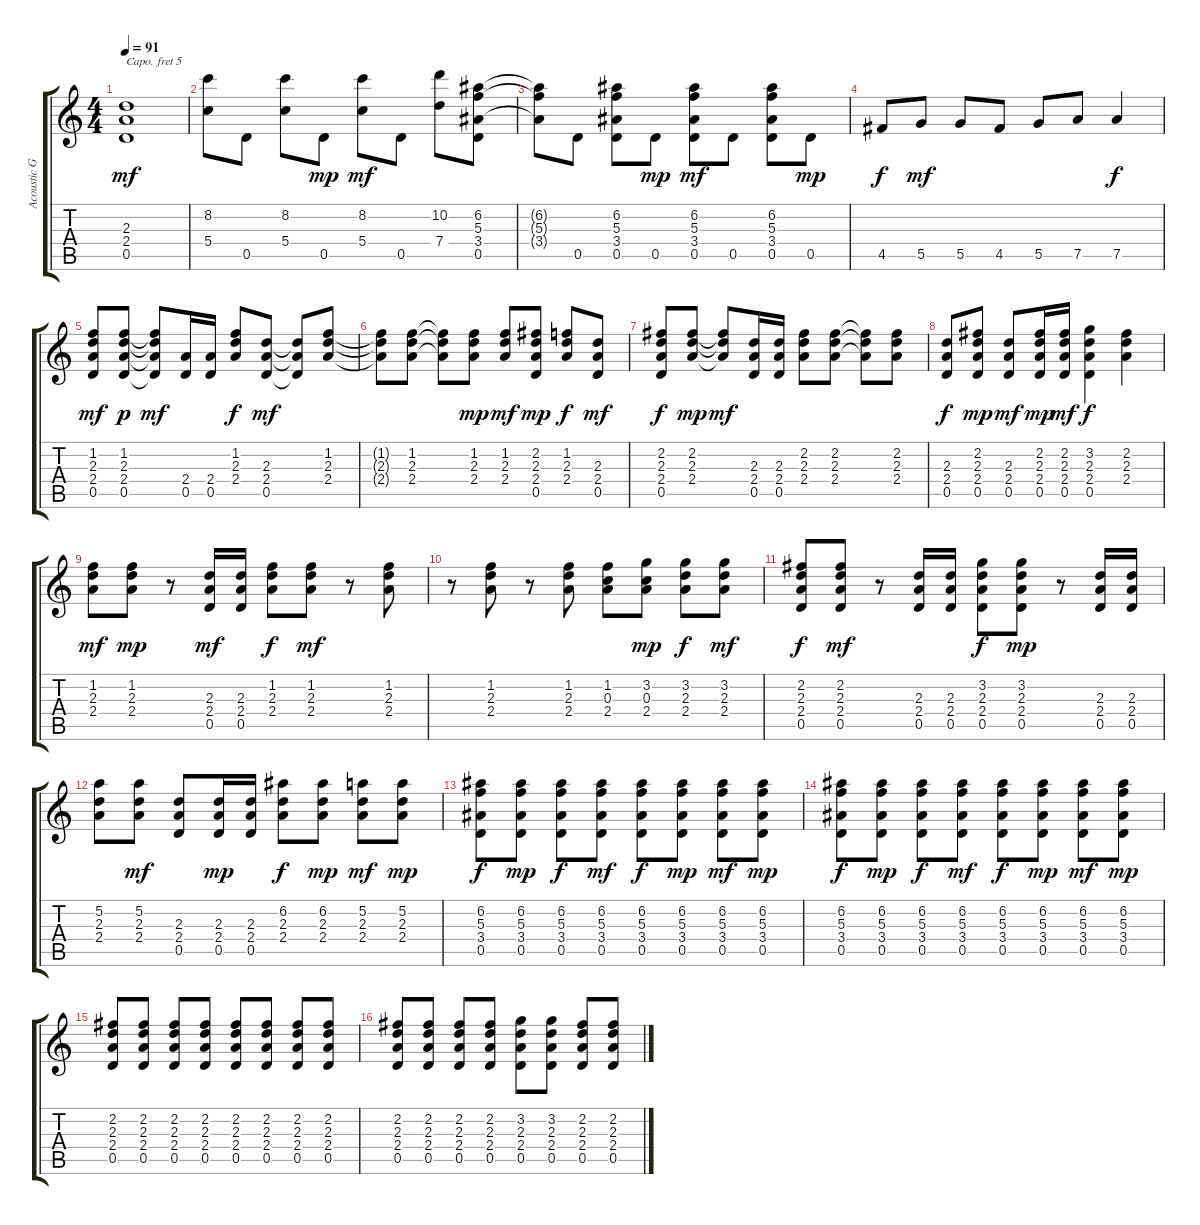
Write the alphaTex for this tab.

\track ("Acoustic Guitar" "Acoustic G") {instrument acousticguitarsteel}
\staff {score tabs}
\capo 5
\tuning (E4 B3 G3 D3 A2 E2) {hide}
\ts (4 4)
\tempo 91
\clef g2
\ks c
(2.3{t} 2.4{t} 0.5{t}).1{dy mf} |
(8.2 5.4).8 0.5.8 (8.2 5.4).8 0.5.8{dy mp} (8.2 5.4).8{dy mf} 0.5.8 (10.2 7.4).8 (6.2 5.3 3.4 0.5).8 |
(6.2{t} 5.3{t} 3.4{t}).8 0.5.8 (6.2 5.3 3.4 0.5).8 0.5.8{dy mp} (6.2 5.3 3.4 0.5).8{dy mf} 0.5.8 (6.2 5.3 3.4 0.5).8 0.5.8{dy mp} |
4.5.8{dy f} 5.5.8{dy mf} 5.5.8 4.5.8 5.5.8 7.5.8 7.5.4{dy f} |
(1.2 2.3 2.4 0.5).8{dy mf} (1.2 2.3 2.4 0.5).8{dy p} (1.2{t} 2.3{t} 2.4{t} 0.5{t}).8{dy mf} (2.4 0.5).16 (2.4 0.5).16 (1.2 2.3 2.4).8{dy f} (2.3 2.4 0.5).8{dy mf} (2.3{t} 2.4{t} 0.5{t}).8 (1.2 2.3 2.4).8 |
(1.2{t} 2.3{t} 2.4{t}).8 (1.2 2.3 2.4).8 (1.2{t} 2.3{t} 2.4{t}).8 (1.2 2.3 2.4).8{dy mp} (1.2 2.3 2.4).8{dy mf} (2.2 2.3 2.4 0.5).8{dy mp} (1.2 2.3 2.4).8{dy f} (2.3 2.4 0.5).8{dy mf} |
(2.2 2.3 2.4 0.5).8{dy f} (2.2 2.3 2.4).8{dy mp} (2.2{t} 2.3{t} 2.4{t}).8{dy mf} (2.3 2.4 0.5).16 (2.3 2.4 0.5).16 (2.2 2.3 2.4).8 (2.2 2.3 2.4).8 (2.2{t} 2.3{t} 2.4{t}).8 (2.2 2.3 2.4).8 |
(2.3 2.4 0.5).8{dy f} (2.2 2.3 2.4 0.5).8{dy mp} (2.3 2.4 0.5).8{dy mf} (2.2 2.3 2.4 0.5).16{dy mp} (2.2 2.3 2.4 0.5).16{dy mf} (3.2 2.3 2.4 0.5).4{dy f} (2.2 2.3 2.4).4 |
(1.2 2.3 2.4).8{dy mf} (1.2 2.3 2.4).8{dy mp} r.8 (2.3 2.4 0.5).16{dy mf} (2.3 2.4 0.5).16 (1.2 2.3 2.4).8{dy f} (1.2 2.3 2.4).8{dy mf} r.8 (1.2 2.3 2.4).8 |
r.8 (1.2 2.3 2.4).8 r.8 (1.2 2.3 2.4).8 (1.2 0.3 2.4).8 (3.2 0.3 2.4).8{dy mp} (3.2 2.3 2.4).8{dy f} (3.2 2.3 2.4).8{dy mf} |
(2.2 2.3 2.4 0.5).8{dy f} (2.2 2.3 2.4 0.5).8{dy mf} r.8 (2.3 2.4 0.5).16 (2.3 2.4 0.5).16 (3.2 2.3 2.4 0.5).8{dy f} (3.2 2.3 2.4 0.5).8{dy mp} r.8 (2.3 2.4 0.5).16 (2.3 2.4 0.5).16 |
(5.2 2.3 2.4).8 (5.2 2.3 2.4).8{dy mf} (2.3 2.4 0.5).8 (2.3 2.4 0.5).16{dy mp} (2.3 2.4 0.5).16 (6.2 2.3 2.4).8{dy f} (6.2 2.3 2.4).8{dy mp} (5.2 2.3 2.4).8{dy mf} (5.2 2.3 2.4).8{dy mp} |
(6.2 5.3 3.4 0.5).8{dy f} (6.2 5.3 3.4 0.5).8{dy mp} (6.2 5.3 3.4 0.5).8{dy f} (6.2 5.3 3.4 0.5).8{dy mf} (6.2 5.3 3.4 0.5).8{dy f} (6.2 5.3 3.4 0.5).8{dy mp} (6.2 5.3 3.4 0.5).8{dy mf} (6.2 5.3 3.4 0.5).8{dy mp} |
(6.2 5.3 3.4 0.5).8{dy f} (6.2 5.3 3.4 0.5).8{dy mp} (6.2 5.3 3.4 0.5).8{dy f} (6.2 5.3 3.4 0.5).8{dy mf} (6.2 5.3 3.4 0.5).8{dy f} (6.2 5.3 3.4 0.5).8{dy mp} (6.2 5.3 3.4 0.5).8{dy mf} (6.2 5.3 3.4 0.5).8{dy mp} |
(2.2 2.3 2.4 0.5).8 (2.2 2.3 2.4 0.5).8 (2.2 2.3 2.4 0.5).8 (2.2 2.3 2.4 0.5).8 (2.2 2.3 2.4 0.5).8 (2.2 2.3 2.4 0.5).8 (2.2 2.3 2.4 0.5).8 (2.2 2.3 2.4 0.5).8 |
(2.2 2.3 2.4 0.5).8 (2.2 2.3 2.4 0.5).8 (2.2 2.3 2.4 0.5).8 (2.2 2.3 2.4 0.5).8 (3.2 2.3 2.4 0.5).8 (3.2 2.3 2.4 0.5).8 (2.2 2.3 2.4 0.5).8 (2.2 2.3 2.4 0.5).8
